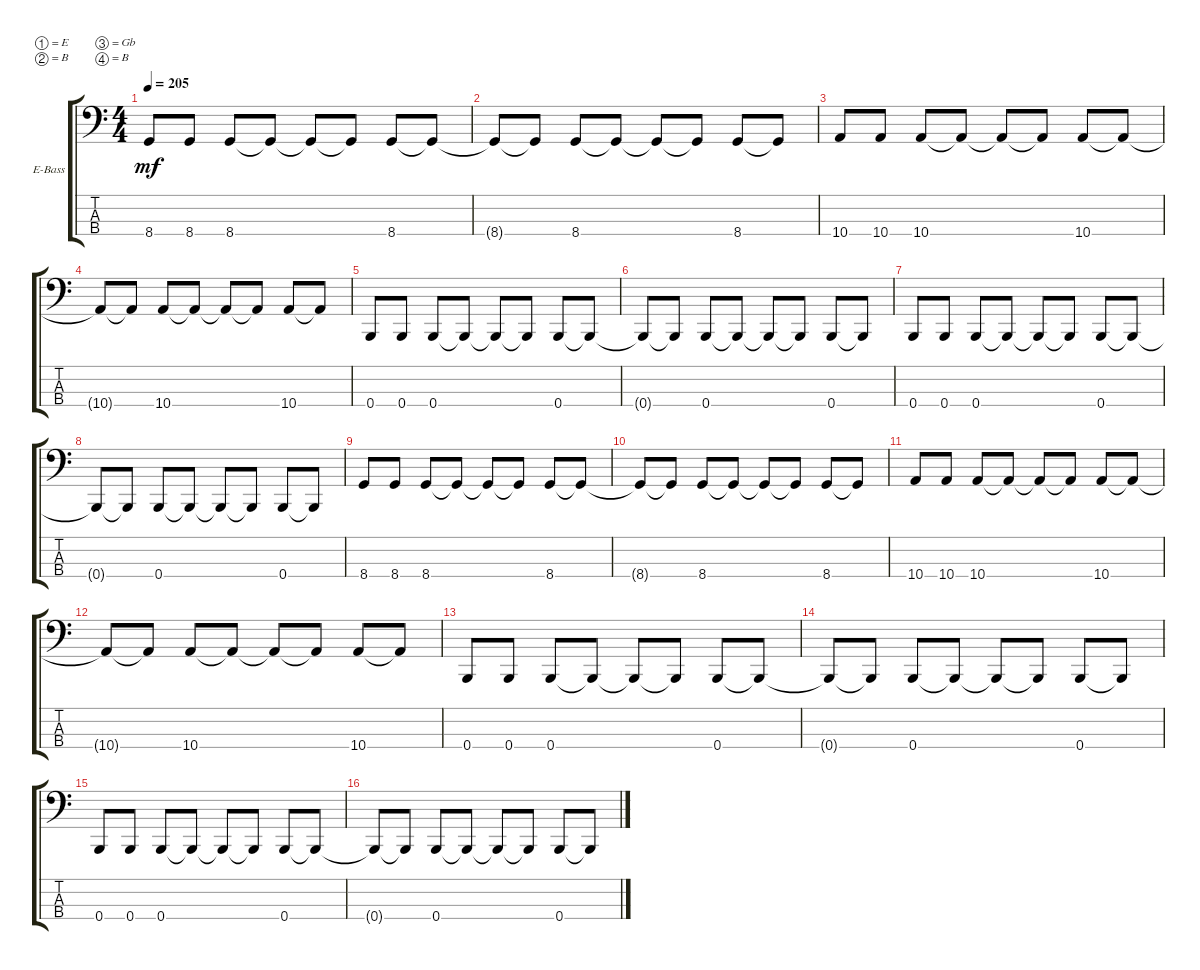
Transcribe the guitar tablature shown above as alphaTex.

\defaultSystemsLayout 4
\bracketExtendMode groupsimilarinstruments
\firstSystemTrackNameOrientation horizontal
\otherSystemsTrackNameOrientation horizontal
\track ("Electric Bass" "E-Bass") {instrument electricbassfinger}
\staff {score tabs}
\tuning (E2 B1 Gb1 B0)
\ts (4 4)
\tempo 205
\clef f4
\ks c
8.4.8{dy mf} 8.4.8 8.4.8 8.4{t}.8 8.4{t}.8 8.4{t}.8 8.4.8 8.4{t}.8 |
8.4{t}.8 8.4{t}.8 8.4.8 8.4{t}.8 8.4{t}.8 8.4{t}.8 8.4.8 8.4{t}.8 |
10.4.8 10.4.8 10.4.8 10.4{t}.8 10.4{t}.8 10.4{t}.8 10.4.8 10.4{t}.8 |
10.4{t}.8 10.4{t}.8 10.4.8 10.4{t}.8 10.4{t}.8 10.4{t}.8 10.4.8 10.4{t}.8 |
0.4.8 0.4.8 0.4.8 0.4{t}.8 0.4{t}.8 0.4{t}.8 0.4.8 0.4{t}.8 |
0.4{t}.8 0.4{t}.8 0.4.8 0.4{t}.8 0.4{t}.8 0.4{t}.8 0.4.8 0.4{t}.8 |
0.4.8 0.4.8 0.4.8 0.4{t}.8 0.4{t}.8 0.4{t}.8 0.4.8 0.4{t}.8 |
0.4{t}.8 0.4{t}.8 0.4.8 0.4{t}.8 0.4{t}.8 0.4{t}.8 0.4.8 0.4{t}.8 |
8.4.8 8.4.8 8.4.8 8.4{t}.8 8.4{t}.8 8.4{t}.8 8.4.8 8.4{t}.8 |
8.4{t}.8 8.4{t}.8 8.4.8 8.4{t}.8 8.4{t}.8 8.4{t}.8 8.4.8 8.4{t}.8 |
10.4.8 10.4.8 10.4.8 10.4{t}.8 10.4{t}.8 10.4{t}.8 10.4.8 10.4{t}.8 |
10.4{t}.8 10.4{t}.8 10.4.8 10.4{t}.8 10.4{t}.8 10.4{t}.8 10.4.8 10.4{t}.8 |
0.4.8 0.4.8 0.4.8 0.4{t}.8 0.4{t}.8 0.4{t}.8 0.4.8 0.4{t}.8 |
0.4{t}.8 0.4{t}.8 0.4.8 0.4{t}.8 0.4{t}.8 0.4{t}.8 0.4.8 0.4{t}.8 |
0.4.8 0.4.8 0.4.8 0.4{t}.8 0.4{t}.8 0.4{t}.8 0.4.8 0.4{t}.8 |
0.4{t}.8 0.4{t}.8 0.4.8 0.4{t}.8 0.4{t}.8 0.4{t}.8 0.4.8 0.4{t}.8
